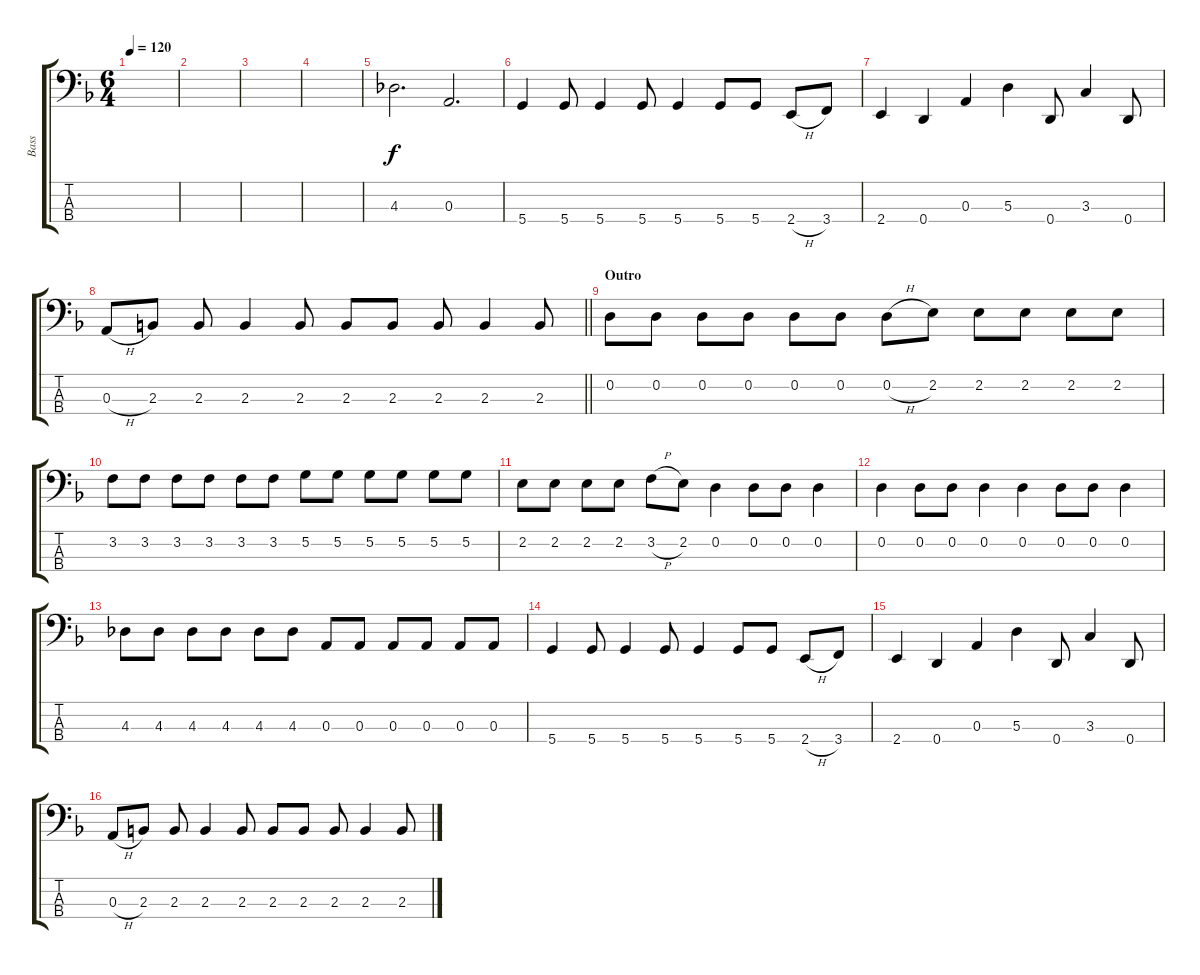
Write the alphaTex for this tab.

\track ("Bass" "Bass") {instrument electricbassfinger}
\staff {score tabs}
\tuning (G2 D2 A1 D1) {hide}
\ts (6 4)
\tempo 120
\clef f4
\ks f
|
|
|
|
4.3.2{d} 0.3.2{d} |
5.4.4 5.4.8 5.4.4 5.4.8 5.4.4 5.4.8 5.4.8 2.4{h}.8 3.4.8 |
2.4.4 0.4.4 0.3.4 5.3.4 0.4.8 3.3.4 0.4.8 |
\barLineRight lightlight
0.3{h}.8 2.3.8 2.3.8 2.3.4 2.3.8 2.3.8 2.3.8 2.3.8 2.3.4 2.3.8 |
\section ("" "Outro")
0.2.8 0.2.8 0.2.8 0.2.8 0.2.8 0.2.8 0.2{h}.8 2.2.8 2.2.8 2.2.8 2.2.8 2.2.8 |
3.2.8 3.2.8 3.2.8 3.2.8 3.2.8 3.2.8 5.2.8 5.2.8 5.2.8 5.2.8 5.2.8 5.2.8 |
2.2.8 2.2.8 2.2.8 2.2.8 3.2{h}.8 2.2.8 0.2.4 0.2.8 0.2.8 0.2.4 |
0.2.4 0.2.8 0.2.8 0.2.4 0.2.4 0.2.8 0.2.8 0.2.4 |
4.3.8 4.3.8 4.3.8 4.3.8 4.3.8 4.3.8 0.3.8 0.3.8 0.3.8 0.3.8 0.3.8 0.3.8 |
5.4.4 5.4.8 5.4.4 5.4.8 5.4.4 5.4.8 5.4.8 2.4{h}.8 3.4.8 |
2.4.4 0.4.4 0.3.4 5.3.4 0.4.8 3.3.4 0.4.8 |
0.3{h}.8 2.3.8 2.3.8 2.3.4 2.3.8 2.3.8 2.3.8 2.3.8 2.3.4 2.3.8
